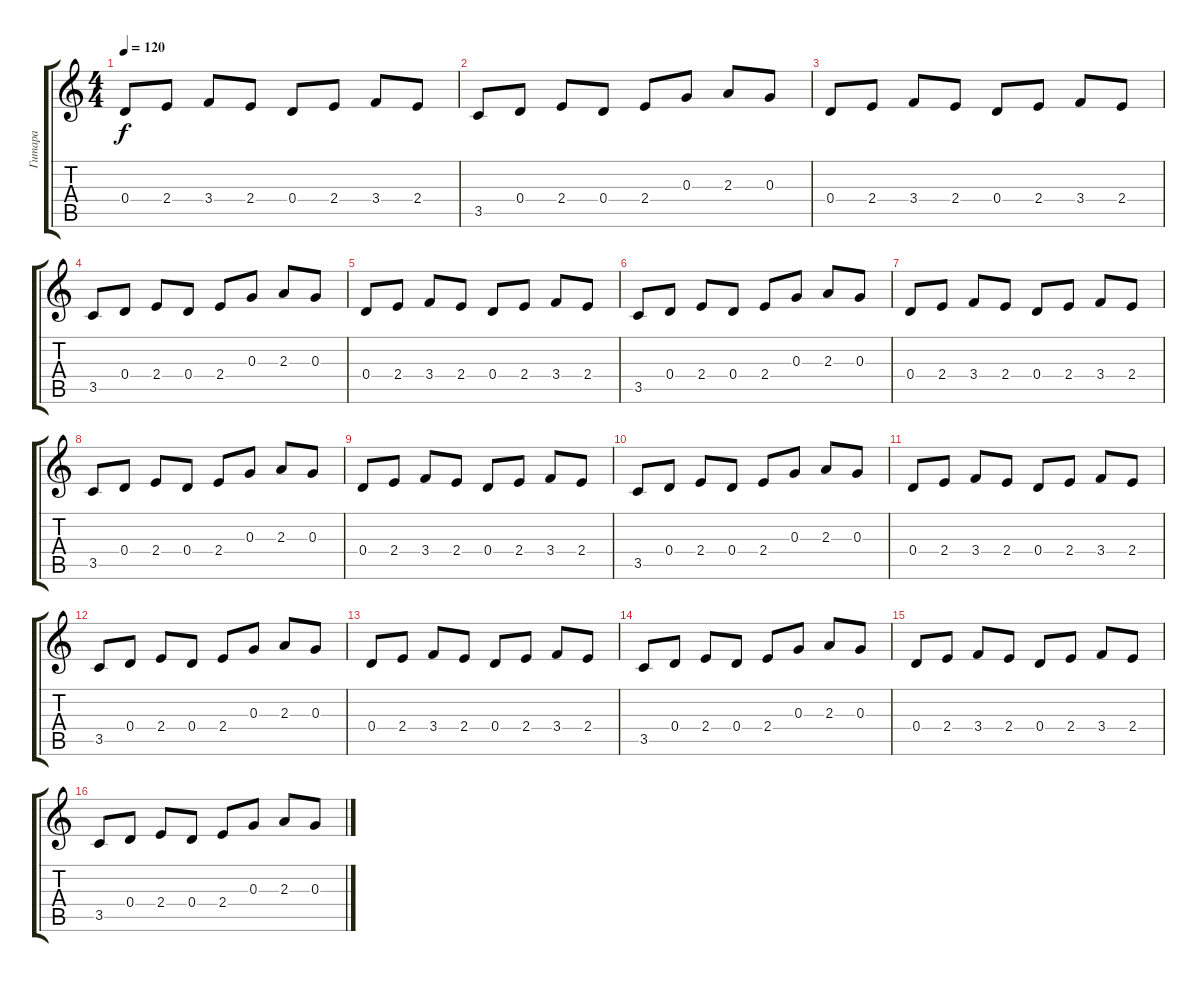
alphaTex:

\track ("Гитара" "Гитара") {instrument acousticguitarsteel}
\staff {score tabs}
\tuning (E4 B3 G3 D3 A2 E2) {hide}
\ts (4 4)
\tempo 120
\clef g2
\ks c
0.4.8{dy f} 2.4.8 3.4.8 2.4.8 0.4.8 2.4.8 3.4.8 2.4.8 |
3.5.8 0.4.8 2.4.8 0.4.8 2.4.8 0.3.8 2.3.8 0.3.8 |
0.4.8 2.4.8 3.4.8 2.4.8 0.4.8 2.4.8 3.4.8 2.4.8 |
3.5.8 0.4.8 2.4.8 0.4.8 2.4.8 0.3.8 2.3.8 0.3.8 |
0.4.8 2.4.8 3.4.8 2.4.8 0.4.8 2.4.8 3.4.8 2.4.8 |
3.5.8 0.4.8 2.4.8 0.4.8 2.4.8 0.3.8 2.3.8 0.3.8 |
0.4.8 2.4.8 3.4.8 2.4.8 0.4.8 2.4.8 3.4.8 2.4.8 |
3.5.8 0.4.8 2.4.8 0.4.8 2.4.8 0.3.8 2.3.8 0.3.8 |
0.4.8 2.4.8 3.4.8 2.4.8 0.4.8 2.4.8 3.4.8 2.4.8 |
3.5.8 0.4.8 2.4.8 0.4.8 2.4.8 0.3.8 2.3.8 0.3.8 |
0.4.8 2.4.8 3.4.8 2.4.8 0.4.8 2.4.8 3.4.8 2.4.8 |
3.5.8 0.4.8 2.4.8 0.4.8 2.4.8 0.3.8 2.3.8 0.3.8 |
0.4.8 2.4.8 3.4.8 2.4.8 0.4.8 2.4.8 3.4.8 2.4.8 |
3.5.8 0.4.8 2.4.8 0.4.8 2.4.8 0.3.8 2.3.8 0.3.8 |
0.4.8 2.4.8 3.4.8 2.4.8 0.4.8 2.4.8 3.4.8 2.4.8 |
3.5.8 0.4.8 2.4.8 0.4.8 2.4.8 0.3.8 2.3.8 0.3.8
